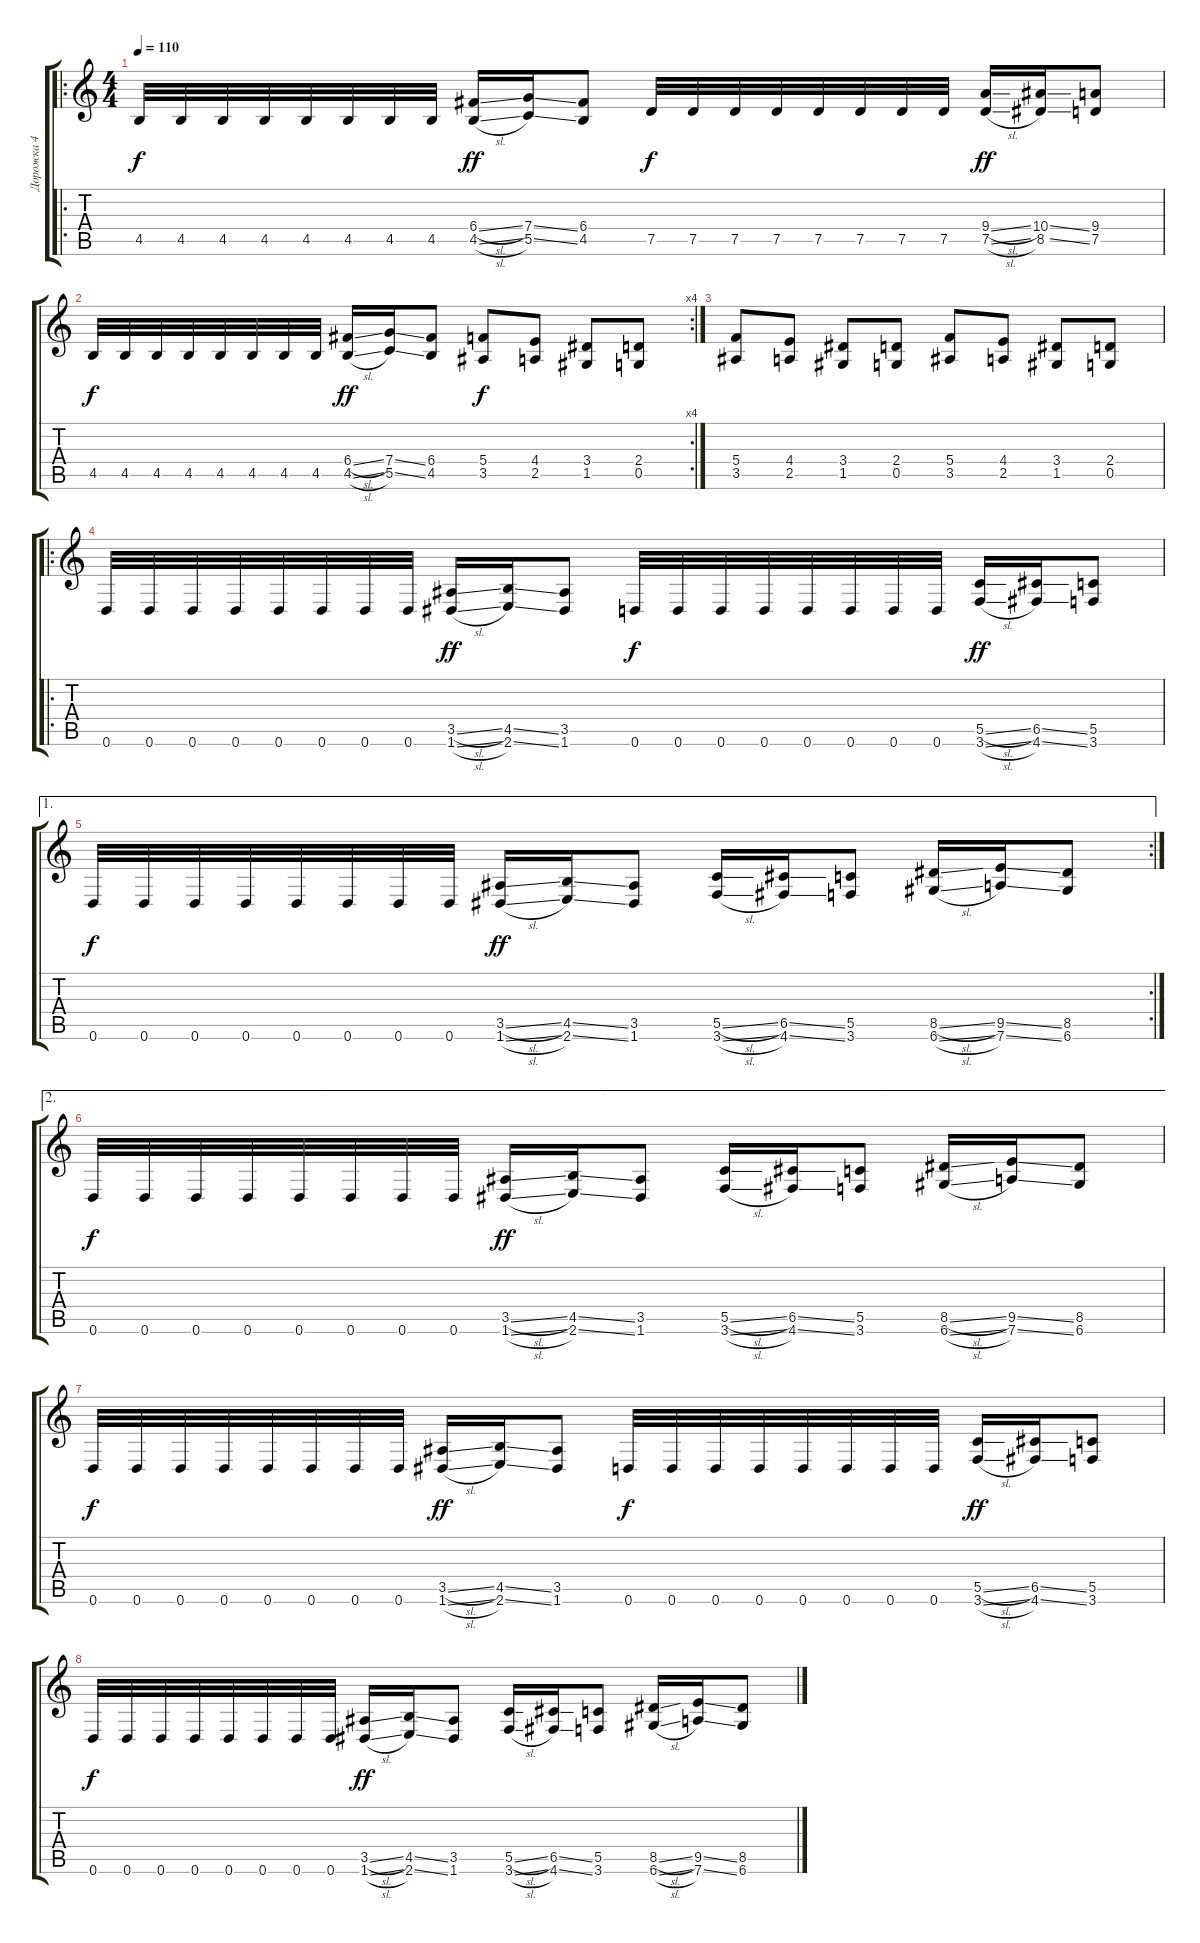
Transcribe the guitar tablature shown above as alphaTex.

\track ("Дорожка 4" "Дорожка 4") {instrument overdrivenguitar}
\staff {score tabs}
\tuning (D4 A3 F3 C3 G2 D2) {hide}
\ro
\ts (4 4)
\tempo 110
\clef g2
\ks c
4.5.32{dy f} 4.5.32 4.5.32 4.5.32 4.5.32 4.5.32 4.5.32 4.5.32 (6.4{sl} 4.5{sl}).16{dy ff} (7.4{ss} 5.5{ss}).16 (6.4 4.5).8 7.5.32{dy f} 7.5.32 7.5.32 7.5.32 7.5.32 7.5.32 7.5.32 7.5.32 (9.4{sl} 7.5{sl}).16{dy ff} (10.4{ss} 8.5{ss}).16 (9.4 7.5).8 |
\rc 4
4.5.32{dy f} 4.5.32 4.5.32 4.5.32 4.5.32 4.5.32 4.5.32 4.5.32 (6.4{sl} 4.5{sl}).16{dy ff} (7.4{ss} 5.5{ss}).16 (6.4 4.5).8 (5.4 3.5).8{dy f} (4.4 2.5).8 (3.4 1.5).8 (2.4 0.5).8 |
(5.4 3.5).8 (4.4 2.5).8 (3.4 1.5).8 (2.4 0.5).8 (5.4 3.5).8 (4.4 2.5).8 (3.4 1.5).8 (2.4 0.5).8 |
\ro
0.6.32 0.6.32 0.6.32 0.6.32 0.6.32 0.6.32 0.6.32 0.6.32 (3.5{sl} 1.6{sl}).16{dy ff} (4.5{ss} 2.6{ss}).16 (3.5 1.6).8 0.6.32{dy f} 0.6.32 0.6.32 0.6.32 0.6.32 0.6.32 0.6.32 0.6.32 (5.5{sl} 3.6{sl}).16{dy ff} (6.5{ss} 4.6{ss}).16 (5.5 3.6).8 |
\ae 1
\rc 2
0.6.32{dy f} 0.6.32 0.6.32 0.6.32 0.6.32 0.6.32 0.6.32 0.6.32 (3.5{sl} 1.6{sl}).16{dy ff} (4.5{ss} 2.6{ss}).16 (3.5 1.6).8 (5.5{sl} 3.6{sl}).16 (6.5{ss} 4.6{ss}).16 (5.5 3.6).8 (8.5{sl} 6.6{sl}).16 (9.5{ss} 7.6{ss}).16 (8.5 6.6).8 |
\ae 2
0.6.32{dy f} 0.6.32 0.6.32 0.6.32 0.6.32 0.6.32 0.6.32 0.6.32 (3.5{sl} 1.6{sl}).16{dy ff} (4.5{ss} 2.6{ss}).16 (3.5 1.6).8 (5.5{sl} 3.6{sl}).16 (6.5{ss} 4.6{ss}).16 (5.5 3.6).8 (8.5{sl} 6.6{sl}).16 (9.5{ss} 7.6{ss}).16 (8.5 6.6).8 |
0.6.32{dy f} 0.6.32 0.6.32 0.6.32 0.6.32 0.6.32 0.6.32 0.6.32 (3.5{sl} 1.6{sl}).16{dy ff} (4.5{ss} 2.6{ss}).16 (3.5 1.6).8 0.6.32{dy f} 0.6.32 0.6.32 0.6.32 0.6.32 0.6.32 0.6.32 0.6.32 (5.5{sl} 3.6{sl}).16{dy ff} (6.5{ss} 4.6{ss}).16 (5.5 3.6).8 |
0.6.32{dy f} 0.6.32 0.6.32 0.6.32 0.6.32 0.6.32 0.6.32 0.6.32 (3.5{sl} 1.6{sl}).16{dy ff} (4.5{ss} 2.6{ss}).16 (3.5 1.6).8 (5.5{sl} 3.6{sl}).16 (6.5{ss} 4.6{ss}).16 (5.5 3.6).8 (8.5{sl} 6.6{sl}).16 (9.5{ss} 7.6{ss}).16 (8.5 6.6).8
